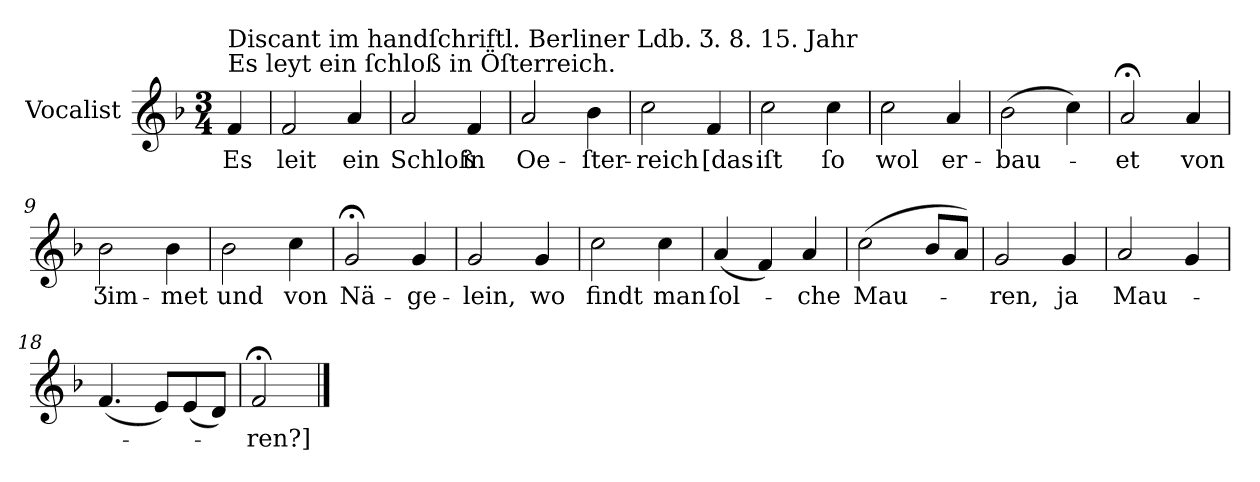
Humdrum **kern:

**kern	**text
*part1	*part1
*staff1	*staff1
*I"Vocalist	*
*k[b-]	*
*F:	*
*M3/4	*
=	=
!LO:TX:a:t=Es leyt ein ſchloß in Öſterreich.	!
!LO:TX:a:t=Discant im handſchriftl. Berliner Ldb. Ʒ. 8. 15. Jahr	!
4f	Es
=1	=1
2f	leit
4a	ein
=2	=2
2a	Schloß
4f	in
=3	=3
2a	Oe-
4b-	-ſter-
=4	=4
2cc	-reich
4f	[das
=5	=5
2cc	iſt
4cc	ſo
=6	=6
2cc	wol
4a	er-
=7	=7
(2b-	-bau-
4cc)	.
=8	=8
2a;<	-et
4a	von
=9	=9
2b-	Ʒim-
4b-	-met
=10	=10
2b-	und
4cc	von
=11	=11
2g;<	Nä-
4g	-ge-
=12	=12
2g	-lein,
4g	wo
=13	=13
2cc	findt
4cc	man
=14	=14
(4a	ſol-
4f)	.
4a	-che
=15	=15
(2cc	Mau-
8b-L	.
8aJ)	.
=16	=16
2g	-ren,
4g	ja
=17	=17
2a	Mau-
4g	.
=18	=18
(4.f	.
8eL)	.
(8e	.
8dJ)	.
=19	=19
2f;<	-ren?]
==	==
*-	*-
